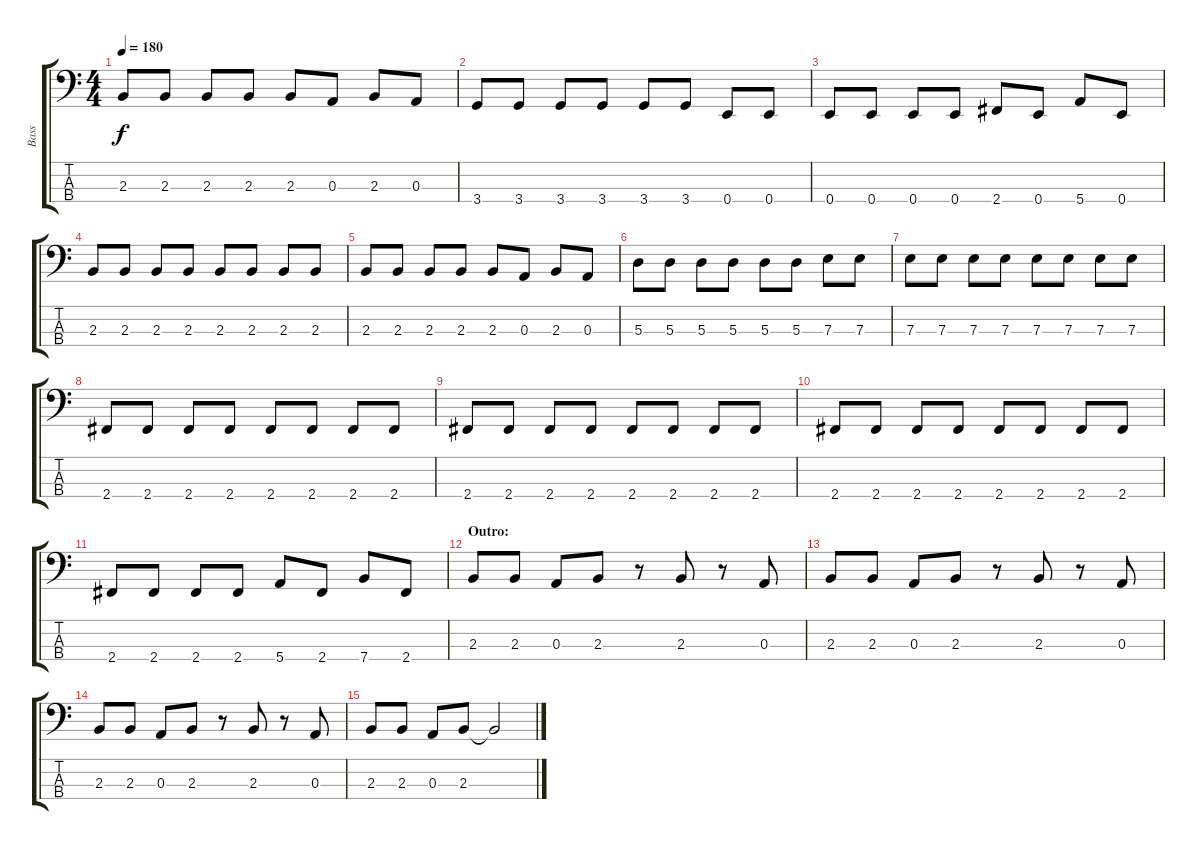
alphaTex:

\track ("Bass" "Bass") {instrument electricbasspick}
\staff {score tabs}
\tuning (G2 D2 A1 E1) {hide}
\ts (4 4)
\tempo 180
\clef f4
\ks c
2.3.8{dy f} 2.3.8 2.3.8 2.3.8 2.3.8 0.3.8 2.3.8 0.3.8 |
3.4.8 3.4.8 3.4.8 3.4.8 3.4.8 3.4.8 0.4.8 0.4.8 |
0.4.8 0.4.8 0.4.8 0.4.8 2.4.8 0.4.8 5.4.8 0.4.8 |
2.3.8 2.3.8 2.3.8 2.3.8 2.3.8 2.3.8 2.3.8 2.3.8 |
2.3.8 2.3.8 2.3.8 2.3.8 2.3.8 0.3.8 2.3.8 0.3.8 |
5.3.8 5.3.8 5.3.8 5.3.8 5.3.8 5.3.8 7.3.8 7.3.8 |
7.3.8 7.3.8 7.3.8 7.3.8 7.3.8 7.3.8 7.3.8 7.3.8 |
2.4.8 2.4.8 2.4.8 2.4.8 2.4.8 2.4.8 2.4.8 2.4.8 |
2.4.8 2.4.8 2.4.8 2.4.8 2.4.8 2.4.8 2.4.8 2.4.8 |
2.4.8 2.4.8 2.4.8 2.4.8 2.4.8 2.4.8 2.4.8 2.4.8 |
2.4.8 2.4.8 2.4.8 2.4.8 5.4.8 2.4.8 7.4.8 2.4.8 |
\section ("" "Outro:")
2.3.8 2.3.8 0.3.8 2.3.8 r.8 2.3.8 r.8 0.3.8 |
2.3.8 2.3.8 0.3.8 2.3.8 r.8 2.3.8 r.8 0.3.8 |
2.3.8 2.3.8 0.3.8 2.3.8 r.8 2.3.8 r.8 0.3.8 |
2.3.8 2.3.8 0.3.8 2.3.8 2.3{t}.2
